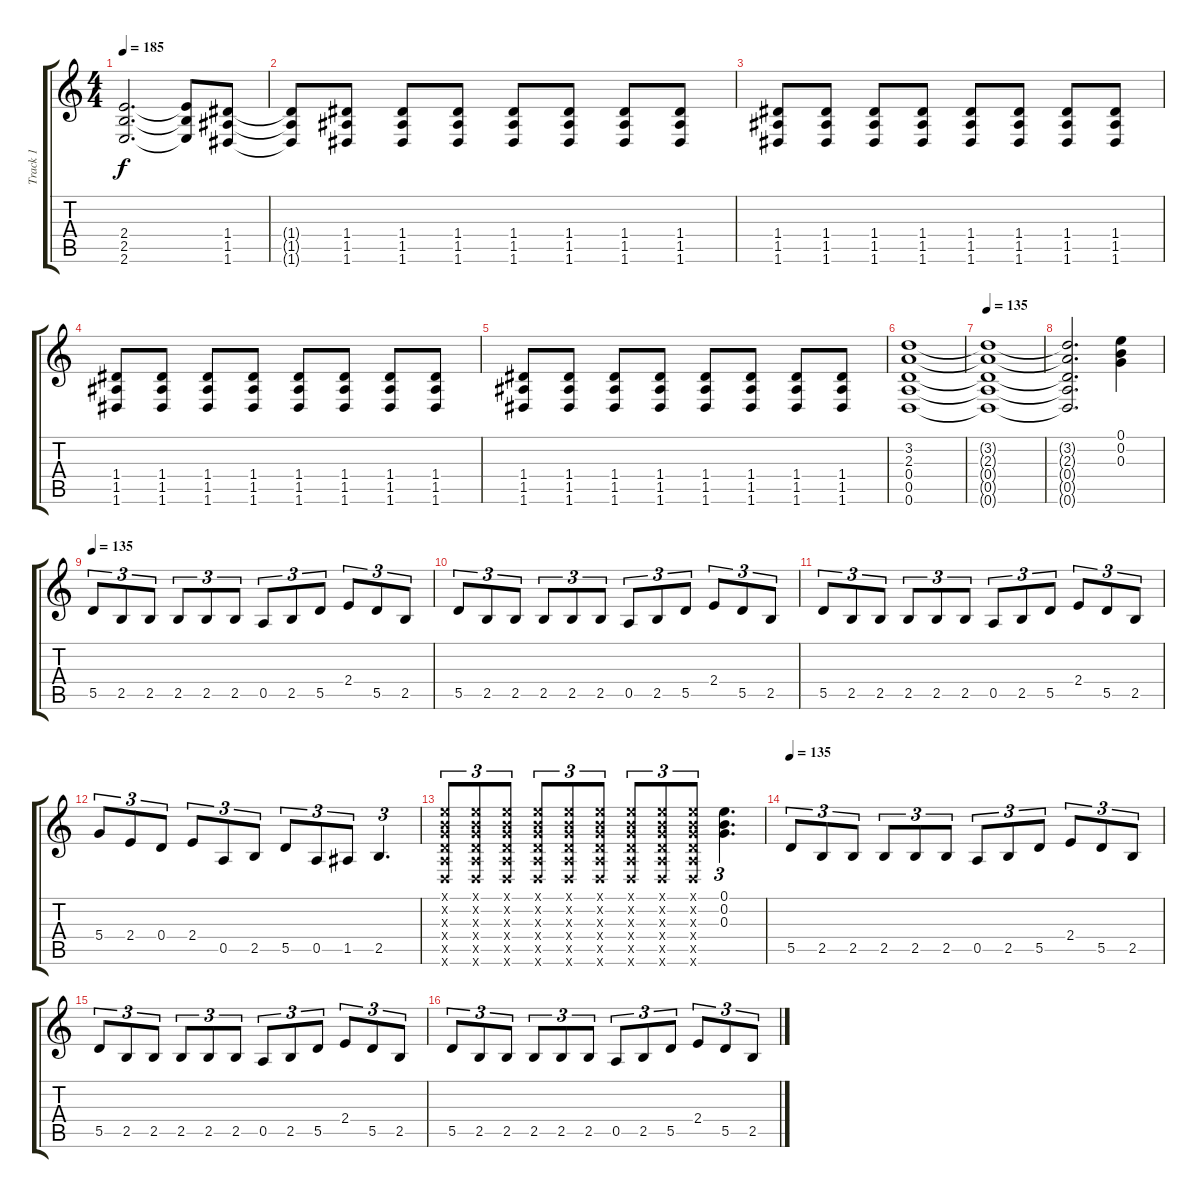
\track ("Track 1" "Track 1") {instrument distortionguitar}
\staff {score tabs}
\tuning (E4 B3 G3 D3 A2 D2) {hide}
\ts (4 4)
\tempo 185
\clef g2
\ks c
(2.4{t} 2.5{t} 2.6{t}).2{d dy f} (2.4{t} 2.5{t} 2.6{t}).8 (1.4 1.5 1.6).8 |
(1.4{t} 1.5{t} 1.6{t}).8 (1.4 1.5 1.6).8 (1.4 1.5 1.6).8 (1.4 1.5 1.6).8 (1.4 1.5 1.6).8 (1.4 1.5 1.6).8 (1.4 1.5 1.6).8 (1.4 1.5 1.6).8 |
(1.4 1.5 1.6).8 (1.4 1.5 1.6).8 (1.4 1.5 1.6).8 (1.4 1.5 1.6).8 (1.4 1.5 1.6).8 (1.4 1.5 1.6).8 (1.4 1.5 1.6).8 (1.4 1.5 1.6).8 |
(1.4 1.5 1.6).8 (1.4 1.5 1.6).8 (1.4 1.5 1.6).8 (1.4 1.5 1.6).8 (1.4 1.5 1.6).8 (1.4 1.5 1.6).8 (1.4 1.5 1.6).8 (1.4 1.5 1.6).8 |
(1.4 1.5 1.6).8 (1.4 1.5 1.6).8 (1.4 1.5 1.6).8 (1.4 1.5 1.6).8 (1.4 1.5 1.6).8 (1.4 1.5 1.6).8 (1.4 1.5 1.6).8 (1.4 1.5 1.6).8 |
(3.2 2.3 0.4 0.5 0.6).1 |
\tempo 135
(3.2{t} 2.3{t} 0.4{t} 0.5{t} 0.6{t}).1 |
(3.2{t} 2.3{t} 0.4{t} 0.5{t} 0.6{t}).2{d} (0.1 0.2 0.3).4 |
\tempo 135
5.5.8{tu (3 2)} 2.5.8{tu (3 2)} 2.5.8{tu (3 2)} 2.5.8{tu (3 2)} 2.5.8{tu (3 2)} 2.5.8{tu (3 2)} 0.5.8{tu (3 2)} 2.5.8{tu (3 2)} 5.5.8{tu (3 2)} 2.4.8{tu (3 2)} 5.5.8{tu (3 2)} 2.5.8{tu (3 2)} |
5.5.8{tu (3 2)} 2.5.8{tu (3 2)} 2.5.8{tu (3 2)} 2.5.8{tu (3 2)} 2.5.8{tu (3 2)} 2.5.8{tu (3 2)} 0.5.8{tu (3 2)} 2.5.8{tu (3 2)} 5.5.8{tu (3 2)} 2.4.8{tu (3 2)} 5.5.8{tu (3 2)} 2.5.8{tu (3 2)} |
5.5.8{tu (3 2)} 2.5.8{tu (3 2)} 2.5.8{tu (3 2)} 2.5.8{tu (3 2)} 2.5.8{tu (3 2)} 2.5.8{tu (3 2)} 0.5.8{tu (3 2)} 2.5.8{tu (3 2)} 5.5.8{tu (3 2)} 2.4.8{tu (3 2)} 5.5.8{tu (3 2)} 2.5.8{tu (3 2)} |
5.4.8{tu (3 2)} 2.4.8{tu (3 2)} 0.4.8{tu (3 2)} 2.4.8{tu (3 2)} 0.5.8{tu (3 2)} 2.5.8{tu (3 2)} 5.5.8{tu (3 2)} 0.5.8{tu (3 2)} 1.5.8{tu (3 2)} 2.5.4{d tu (3 2)} |
(0.1{x} 0.2{x} 0.3{x} 0.4{x} 0.5{x} 0.6{x}).8{tu (3 2)} (0.1{x} 0.2{x} 0.3{x} 0.4{x} 0.5{x} 0.6{x}).8{tu (3 2)} (0.1{x} 0.2{x} 0.3{x} 0.4{x} 0.5{x} 0.6{x}).8{tu (3 2)} (0.1{x} 0.2{x} 0.3{x} 0.4{x} 0.5{x} 0.6{x}).8{tu (3 2)} (0.1{x} 0.2{x} 0.3{x} 0.4{x} 0.5{x} 0.6{x}).8{tu (3 2)} (0.1{x} 0.2{x} 0.3{x} 0.4{x} 0.5{x} 0.6{x}).8{tu (3 2)} (0.1{x} 0.2{x} 0.3{x} 0.4{x} 0.5{x} 0.6{x}).8{tu (3 2)} (0.1{x} 0.2{x} 0.3{x} 0.4{x} 0.5{x} 0.6{x}).8{tu (3 2)} (0.1{x} 0.2{x} 0.3{x} 0.4{x} 0.5{x} 0.6{x}).8{tu (3 2)} (0.1 0.2 0.3).4{d tu (3 2)} |
\tempo 135
5.5.8{tu (3 2)} 2.5.8{tu (3 2)} 2.5.8{tu (3 2)} 2.5.8{tu (3 2)} 2.5.8{tu (3 2)} 2.5.8{tu (3 2)} 0.5.8{tu (3 2)} 2.5.8{tu (3 2)} 5.5.8{tu (3 2)} 2.4.8{tu (3 2)} 5.5.8{tu (3 2)} 2.5.8{tu (3 2)} |
5.5.8{tu (3 2)} 2.5.8{tu (3 2)} 2.5.8{tu (3 2)} 2.5.8{tu (3 2)} 2.5.8{tu (3 2)} 2.5.8{tu (3 2)} 0.5.8{tu (3 2)} 2.5.8{tu (3 2)} 5.5.8{tu (3 2)} 2.4.8{tu (3 2)} 5.5.8{tu (3 2)} 2.5.8{tu (3 2)} |
5.5.8{tu (3 2)} 2.5.8{tu (3 2)} 2.5.8{tu (3 2)} 2.5.8{tu (3 2)} 2.5.8{tu (3 2)} 2.5.8{tu (3 2)} 0.5.8{tu (3 2)} 2.5.8{tu (3 2)} 5.5.8{tu (3 2)} 2.4.8{tu (3 2)} 5.5.8{tu (3 2)} 2.5.8{tu (3 2)}
